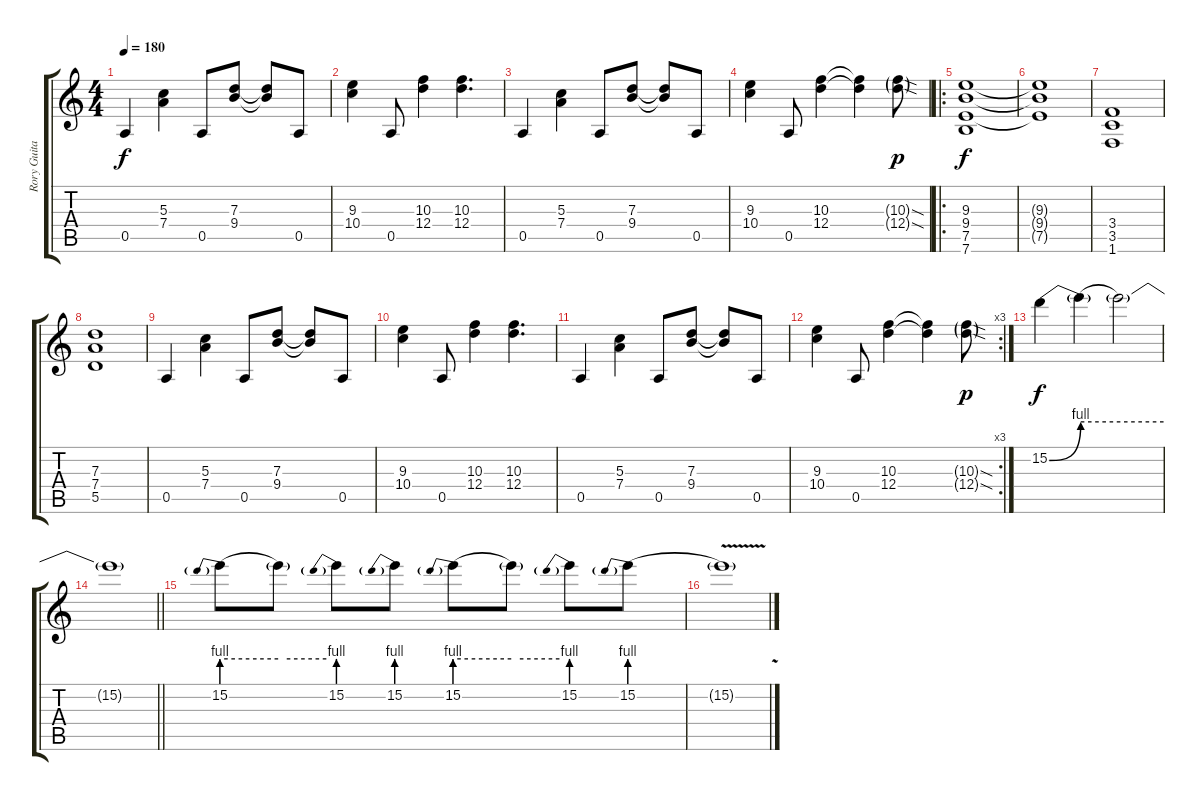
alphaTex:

\track ("Rory Guitar" "Rory Guita") {instrument distortionguitar}
\staff {score tabs}
\tuning (E4 B3 G3 D3 A2 E2) {hide}
\ts (4 4)
\tempo 180
\clef g2
\ks c
0.5.4{dy f volume 14} (5.3 7.4).4 0.5.8 (7.3 9.4).8 (7.3{t} 9.4{t}).8 0.5.8 |
(9.3 10.4).4 0.5.8 (10.3 12.4).4 (10.3 12.4).4{d} |
0.5.4 (5.3 7.4).4 0.5.8 (7.3 9.4).8 (7.3{t} 9.4{t}).8 0.5.8 |
(9.3 10.4).4 0.5.8 (10.3 12.4).4 (10.3{t} 12.4{t}).4 (10.3{sod g} 12.4{sod g}).8{dy p} |
\ro
(9.3 9.4 7.5 7.6).1{dy f volume 10} |
(9.3{t} 9.4{t} 7.5{t}).1 |
(3.4 3.5 1.6).1 |
(7.3 7.4 5.5).1 |
0.5.4 (5.3 7.4).4 0.5.8 (7.3 9.4).8 (7.3{t} 9.4{t}).8 0.5.8 |
(9.3 10.4).4 0.5.8 (10.3 12.4).4 (10.3 12.4).4{d} |
0.5.4 (5.3 7.4).4 0.5.8 (7.3 9.4).8 (7.3{t} 9.4{t}).8 0.5.8 |
\rc 3
(9.3 10.4).4 0.5.8 (10.3 12.4).4 (10.3{t} 12.4{t}).4 (10.3{sod g} 12.4{sod g}).8{dy p} |
15.2{be (bend 0 0 60 4)}.4{dy f} 15.2{be (hold 0 4 60 4) t}.4 15.2{t}.2 |
\barLineRight lightlight
15.2{t}.1 |
15.2{be (prebend 0 4 60 4)}.8 15.2{be (hold 0 4 60 4) t}.8 15.2{be (prebend 0 4 60 4)}.8 15.2{be (prebend 0 4 60 4)}.8 15.2{be (prebend 0 4 60 4)}.8 15.2{be (hold 0 4 60 4) t}.8 15.2{be (prebend 0 4 60 4)}.8 15.2{be (prebend 0 4 60 4)}.8 |
15.2{v t}.1
